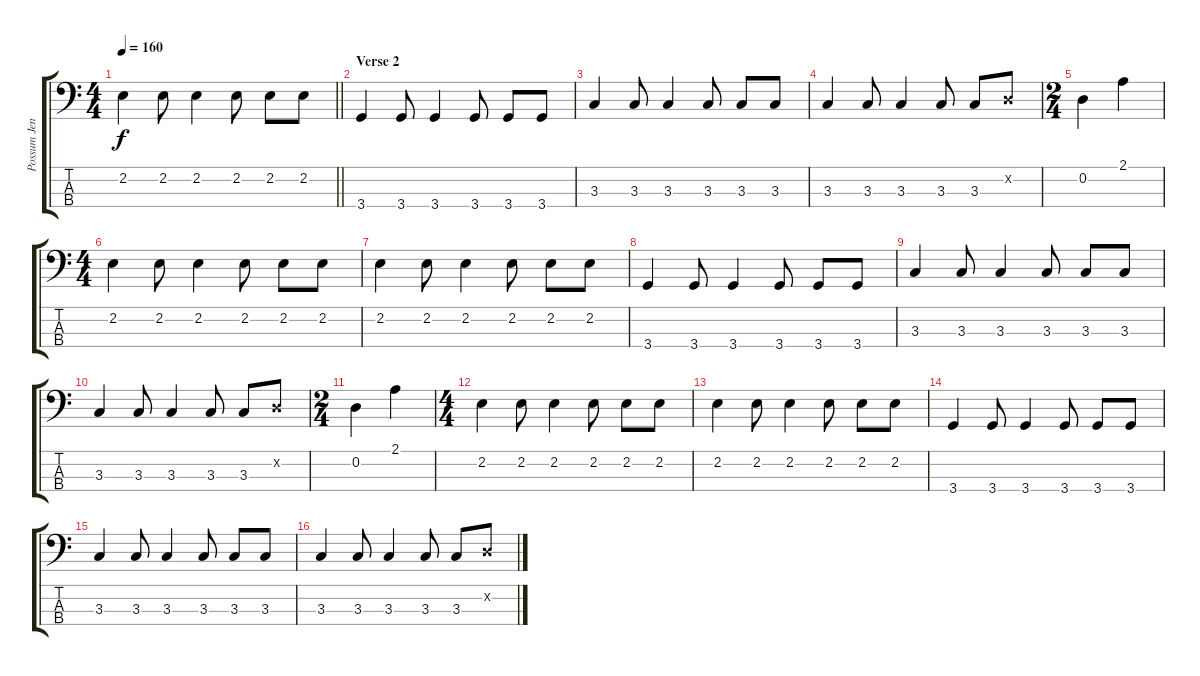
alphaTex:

\track ("Possum Jenkins (Bass)" "Possum Jen") {instrument fretlessbass}
\staff {score tabs}
\tuning (G2 D2 A1 E1) {hide}
\ts (4 4)
\tempo 160
\clef f4
\barLineRight lightlight
\ks c
2.2.4{dy f} 2.2.8 2.2.4 2.2.8 2.2.8 2.2.8 |
\section ("" "Verse 2")
3.4.4 3.4.8 3.4.4 3.4.8 3.4.8 3.4.8 |
3.3.4 3.3.8 3.3.4 3.3.8 3.3.8 3.3.8 |
3.3.4 3.3.8 3.3.4 3.3.8 3.3.8 0.2{x}.8 |
\ts (2 4)
0.2.4 2.1.4 |
\ts (4 4)
2.2.4 2.2.8 2.2.4 2.2.8 2.2.8 2.2.8 |
2.2.4 2.2.8 2.2.4 2.2.8 2.2.8 2.2.8 |
3.4.4 3.4.8 3.4.4 3.4.8 3.4.8 3.4.8 |
3.3.4 3.3.8 3.3.4 3.3.8 3.3.8 3.3.8 |
3.3.4 3.3.8 3.3.4 3.3.8 3.3.8 0.2{x}.8 |
\ts (2 4)
0.2.4 2.1.4 |
\ts (4 4)
2.2.4 2.2.8 2.2.4 2.2.8 2.2.8 2.2.8 |
2.2.4 2.2.8 2.2.4 2.2.8 2.2.8 2.2.8 |
3.4.4 3.4.8 3.4.4 3.4.8 3.4.8 3.4.8 |
3.3.4 3.3.8 3.3.4 3.3.8 3.3.8 3.3.8 |
3.3.4 3.3.8 3.3.4 3.3.8 3.3.8 0.2{x}.8
